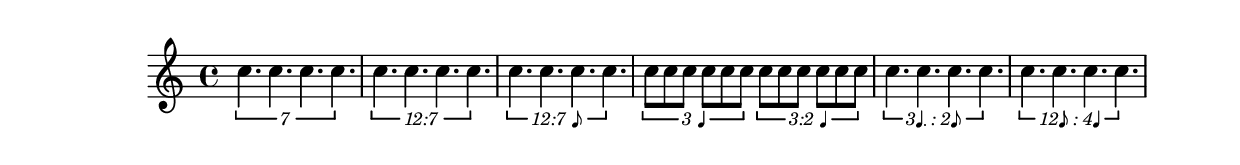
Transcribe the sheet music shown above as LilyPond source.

% Do not edit this file; it is automatically
% generated from Documentation/snippets/new
% This file is in the public domain.
%% Note: this file works from version 2.13.1
\version "2.13.10"

\header {
%% Translation of GIT committish: 45fc8488655f9ea122d1ec6e3328892618bd6971
  texidoces = "
LilyPond también proporciona funciones de formato para imprimir
números de grupo especial diferentes a la propia fracción, así
como para añadir una figura al número o a la fracción de la
agrupación.

"

  doctitlees = "Números de agrupación especial distintos a los predeterminados"


%% Translation of GIT committish: d96023d8792c8af202c7cb8508010c0d3648899d
texidocde = "
LilyPond stellt auch Formatierungsfunktionen zur Verfügung, mit denen
N-tolennummern gesetzt werden können, die sich von dem eigentlichen Bruch
unterscheiden.  Auch ein Notenwert kann zu Nenner oder Zähler des Bruchs
hinzugefügt werden.
"
  doctitlede = "Nicht-standard-N-tolennummern"


%% Translation of GIT committish: fa7695ea860d7ab2db86581dd5f8bc4f413f6705
  texidocfr = "
LilyPond sait aussi gérer des nolets dont le chiffrage imprimé ne
correspond pas exactement à la fraction de mesure à laquelle ils se
réfèrent, tout comme ceux auxquels une valeur de note vient en complément
au chiffre.
"
  doctitlefr = "Nolets au chiffrage inhabituel"

  lsrtags = "rhythms"

  texidoc = "
LilyPond also provides formatting functions to print tuplet numbers different
than the actual fraction, as well as to append a note value to the tuplet
number or tuplet fraction.
"
  doctitle = "Non-default tuplet numbers"
} % begin verbatim


\relative c'' {
  \once \override TupletNumber #'text =
    #(tuplet-number::non-default-tuplet-denominator-text 7)
  \times 2/3  { c4. c4. c4. c4. }
  \once \override TupletNumber #'text =
    #(tuplet-number::non-default-tuplet-fraction-text 12 7)
  \times 2/3  { c4. c4. c4. c4. }
  \once \override TupletNumber #'text =
    #(tuplet-number::append-note-wrapper
      (tuplet-number::non-default-tuplet-fraction-text 12 7) "8")
  \times 2/3  { c4. c4. c4. c4. }

  \once \override TupletNumber #'text =
    #(tuplet-number::append-note-wrapper
      tuplet-number::calc-denominator-text "4")
  \times 2/3  { c8 c8 c8 c8 c8 c8 }
  \once \override TupletNumber #'text =
    #(tuplet-number::append-note-wrapper
      tuplet-number::calc-fraction-text "4")
  \times 2/3  { c8 c8 c8 c8 c8 c8 }

  \once \override TupletNumber #'text =
    #(tuplet-number::fraction-with-notes "4." "8")
  \times 2/3  { c4. c4. c4. c4. }
  \once \override TupletNumber #'text =
    #(tuplet-number::non-default-fraction-with-notes 12 "8" 4 "4")
  \times 2/3  { c4. c4. c4. c4. }
}
